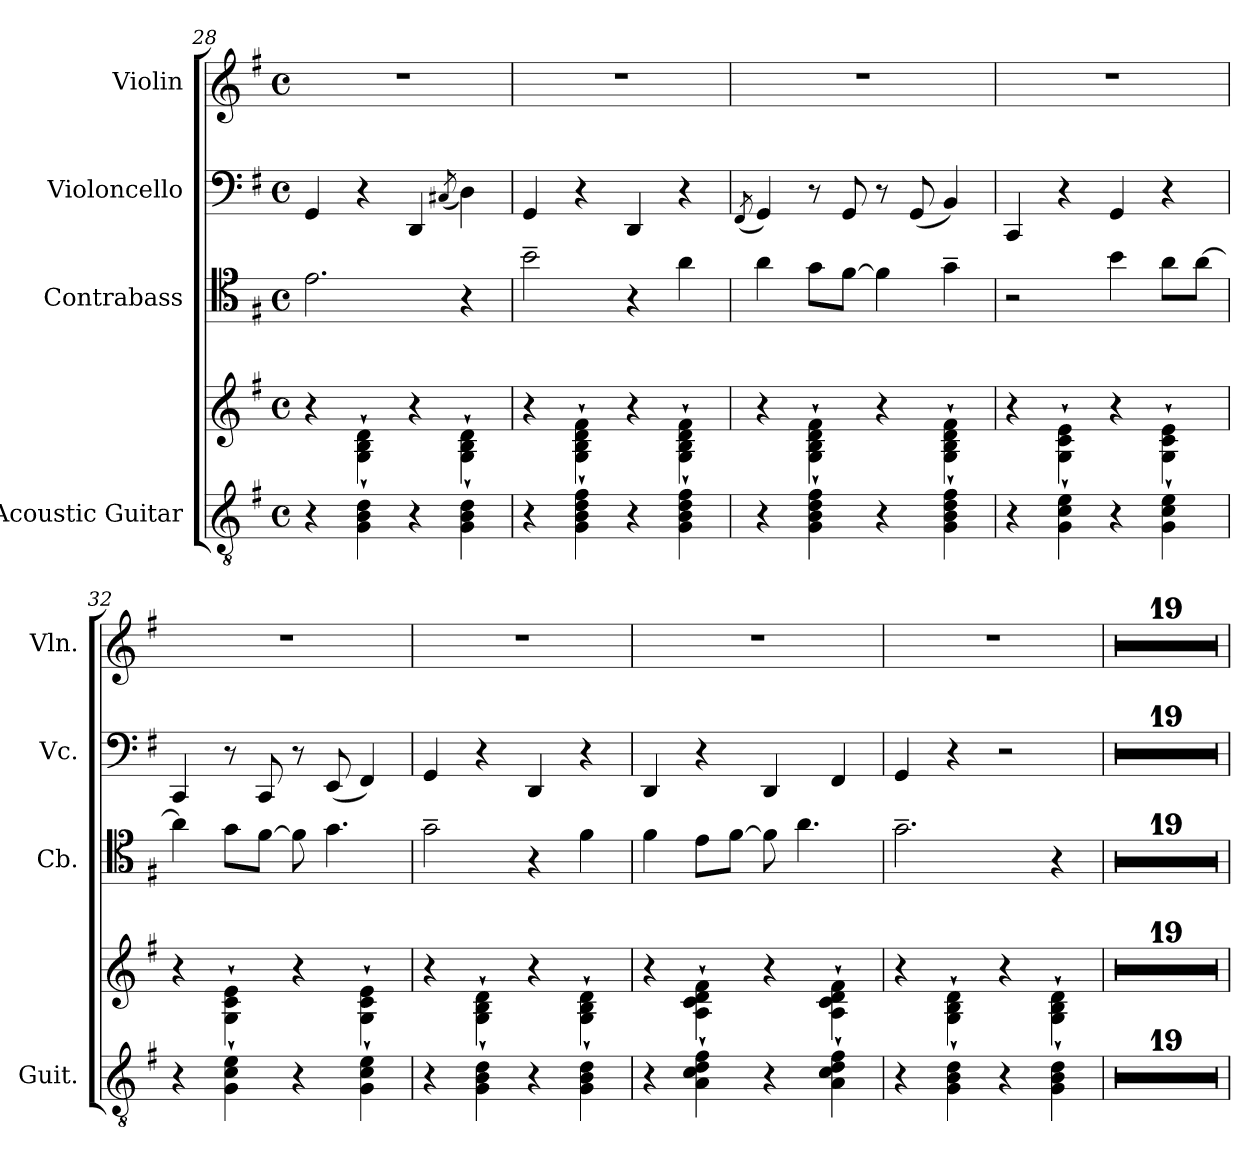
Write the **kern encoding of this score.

**kern	**kern	**kern	**kern	**kern
*part4	*part4	*part3	*part2	*part1
*staff5	*staff4	*staff3	*staff2	*staff1
*I"Acoustic Guitar	*	*I"Contrabass	*I"Violoncello	*I"Violin
*I'Guit.	*	*I'Cb.	*I'Vc.	*I'Vln.
*clefGv2	*	*clefC4	*clefF4	*clefG2
*	*	*ITrd7c12	*	*
*k[f#]	*k[f#]	*k[f#]	*k[f#]	*k[f#]
*M4/4	*M4/4	*M4/4	*M4/4	*M4/4
*met(c)	*met(c)	*met(c)	*met(c)	*met(c)
=28	=28	=28	=28	=28
4r	4r	2.E\	4GG/	1r
4G\` 4B\` 4d\`	4G\` 4B\` 4d\`	.	4r	.
4r	4r	.	4DD/	.
.	.	.	(<8qC#X/	.
4G\` 4B\` 4d\`	4G\` 4B\` 4d\`	4r	4D\)	.
=29	=29	=29	=29	=29
4r	4r	2B~\	4GG/	1r
4G\` 4B\` 4d\` 4f#\`	4G\` 4B\` 4d\` 4f#\`	.	4r	.
4r	4r	4r	4DD/	.
4G\` 4B\` 4d\` 4f#\`	4G\` 4B\` 4d\` 4f#\`	4A\	4r	.
!!LO:LB:g=z
=30	=30	=30	=30	=30
.	.	.	(<8qFF#/	.
4r	4r	4A\	4GG/)	1r
4G\` 4B\` 4d\` 4f#\`	4G\` 4B\` 4d\` 4f#\`	8G\L	8r	.
.	.	[8F#\J	8GG/	.
4r	4r	4F#\]	8r	.
.	.	.	(<8GG/	.
4G\` 4B\` 4d\` 4f#\`	4G\` 4B\` 4d\` 4f#\`	4G~\	4BB/)	.
=31	=31	=31	=31	=31
4r	4r	2r	4CC/	1r
4G\` 4c\` 4e\`	4G\` 4c\` 4e\`	.	4r	.
4r	4r	4B\	4GG/	.
4G\` 4c\` 4e\`	4G\` 4c\` 4e\`	8A\L	4r	.
.	.	[8A\J	.	.
=32	=32	=32	=32	=32
4r	4r	4A\]	4CC/	1r
4G\` 4c\` 4e\`	4G\` 4c\` 4e\`	8G\L	8r	.
.	.	[8F#\J	8CC/	.
4r	4r	8F#\]	8r	.
.	.	4.G\	(<8EE/	.
4G\` 4c\` 4e\`	4G\` 4c\` 4e\`	.	4FF#/)	.
=33	=33	=33	=33	=33
4r	4r	2G~\	4GG/	1r
4G\` 4B\` 4d\`	4G\` 4B\` 4d\`	.	4r	.
4r	4r	4r	4DD/	.
4G\` 4B\` 4d\`	4G\` 4B\` 4d\`	4F#\	4r	.
=34	=34	=34	=34	=34
4r	4r	4F#\	4DD/	1r
4A\` 4c\` 4d\` 4f#\`	4A\` 4c\` 4d\` 4f#\`	8E\L	4r	.
.	.	[8F#\J	.	.
4r	4r	8F#\]	4DD/	.
.	.	4.A\	.	.
4A\` 4c\` 4d\` 4f#\`	4A\` 4c\` 4d\` 4f#\`	.	4FF#/	.
=35	=35	=35	=35	=35
4r	4r	2.G~\	4GG/	1r
4G\` 4B\` 4d\`	4G\` 4B\` 4d\`	.	4r	.
4r	4r	.	2r	.
4G\` 4B\` 4d\`	4G\` 4B\` 4d\`	4r	.	.
!!LO:PB:g=z
=36	=36	=36	=36	=36
1r	1r	1r	1r	1r
=37	=37	=37	=37	=37
1r	1r	1r	1r	1r
=38	=38	=38	=38	=38
1r	1r	1r	1r	1r
=39	=39	=39	=39	=39
1r	1r	1r	1r	1r
=40	=40	=40	=40	=40
1r	1r	1r	1r	1r
=41	=41	=41	=41	=41
1r	1r	1r	1r	1r
=42	=42	=42	=42	=42
1r	1r	1r	1r	1r
=43	=43	=43	=43	=43
1r	1r	1r	1r	1r
=44	=44	=44	=44	=44
1r	1r	1r	1r	1r
=45	=45	=45	=45	=45
1r	1r	1r	1r	1r
=46	=46	=46	=46	=46
1r	1r	1r	1r	1r
=47	=47	=47	=47	=47
1r	1r	1r	1r	1r
=48	=48	=48	=48	=48
1r	1r	1r	1r	1r
=49	=49	=49	=49	=49
1r	1r	1r	1r	1r
=50	=50	=50	=50	=50
1r	1r	1r	1r	1r
=51	=51	=51	=51	=51
1r	1r	1r	1r	1r
=52	=52	=52	=52	=52
1r	1r	1r	1r	1r
!!LO:LB:g=z
=53	=53	=53	=53	=53
1r	1r	1r	1r	1r
=54	=54	=54	=54	=54
1r	1r	1r	1r	1r
=	=	=	=	=
*-	*-	*-	*-	*-
